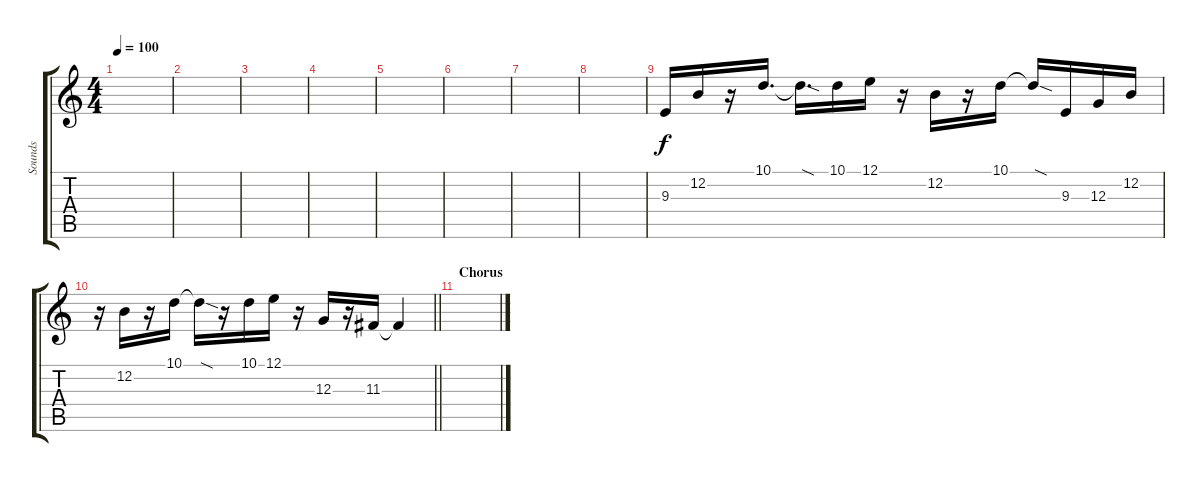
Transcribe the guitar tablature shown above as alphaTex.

\track ("Sounds" "Sounds") {instrument lead2sawtooth}
\staff {score tabs}
\tuning (E4 B3 G3 D3 A2 D2) {hide}
\ts (4 4)
\tempo 100
\clef g2
\ks c
|
|
|
|
|
|
|
|
9.3.16{volume 8} 12.2.16 r.16 10.1.16{d} 10.1{sod t}.16{d} 10.1.16 12.1.16 r.16 12.2.16 r.16 10.1.16 10.1{sod t}.16 9.3.16 12.3.16 12.2.16 |
\barLineRight lightlight
r.16 12.2.16 r.16 10.1.16 10.1{sod t}.16 r.16 10.1.16 12.1.16 r.16 12.3.16 r.16 11.3.16 11.3{t}.4 |
\section ("" "Chorus")
